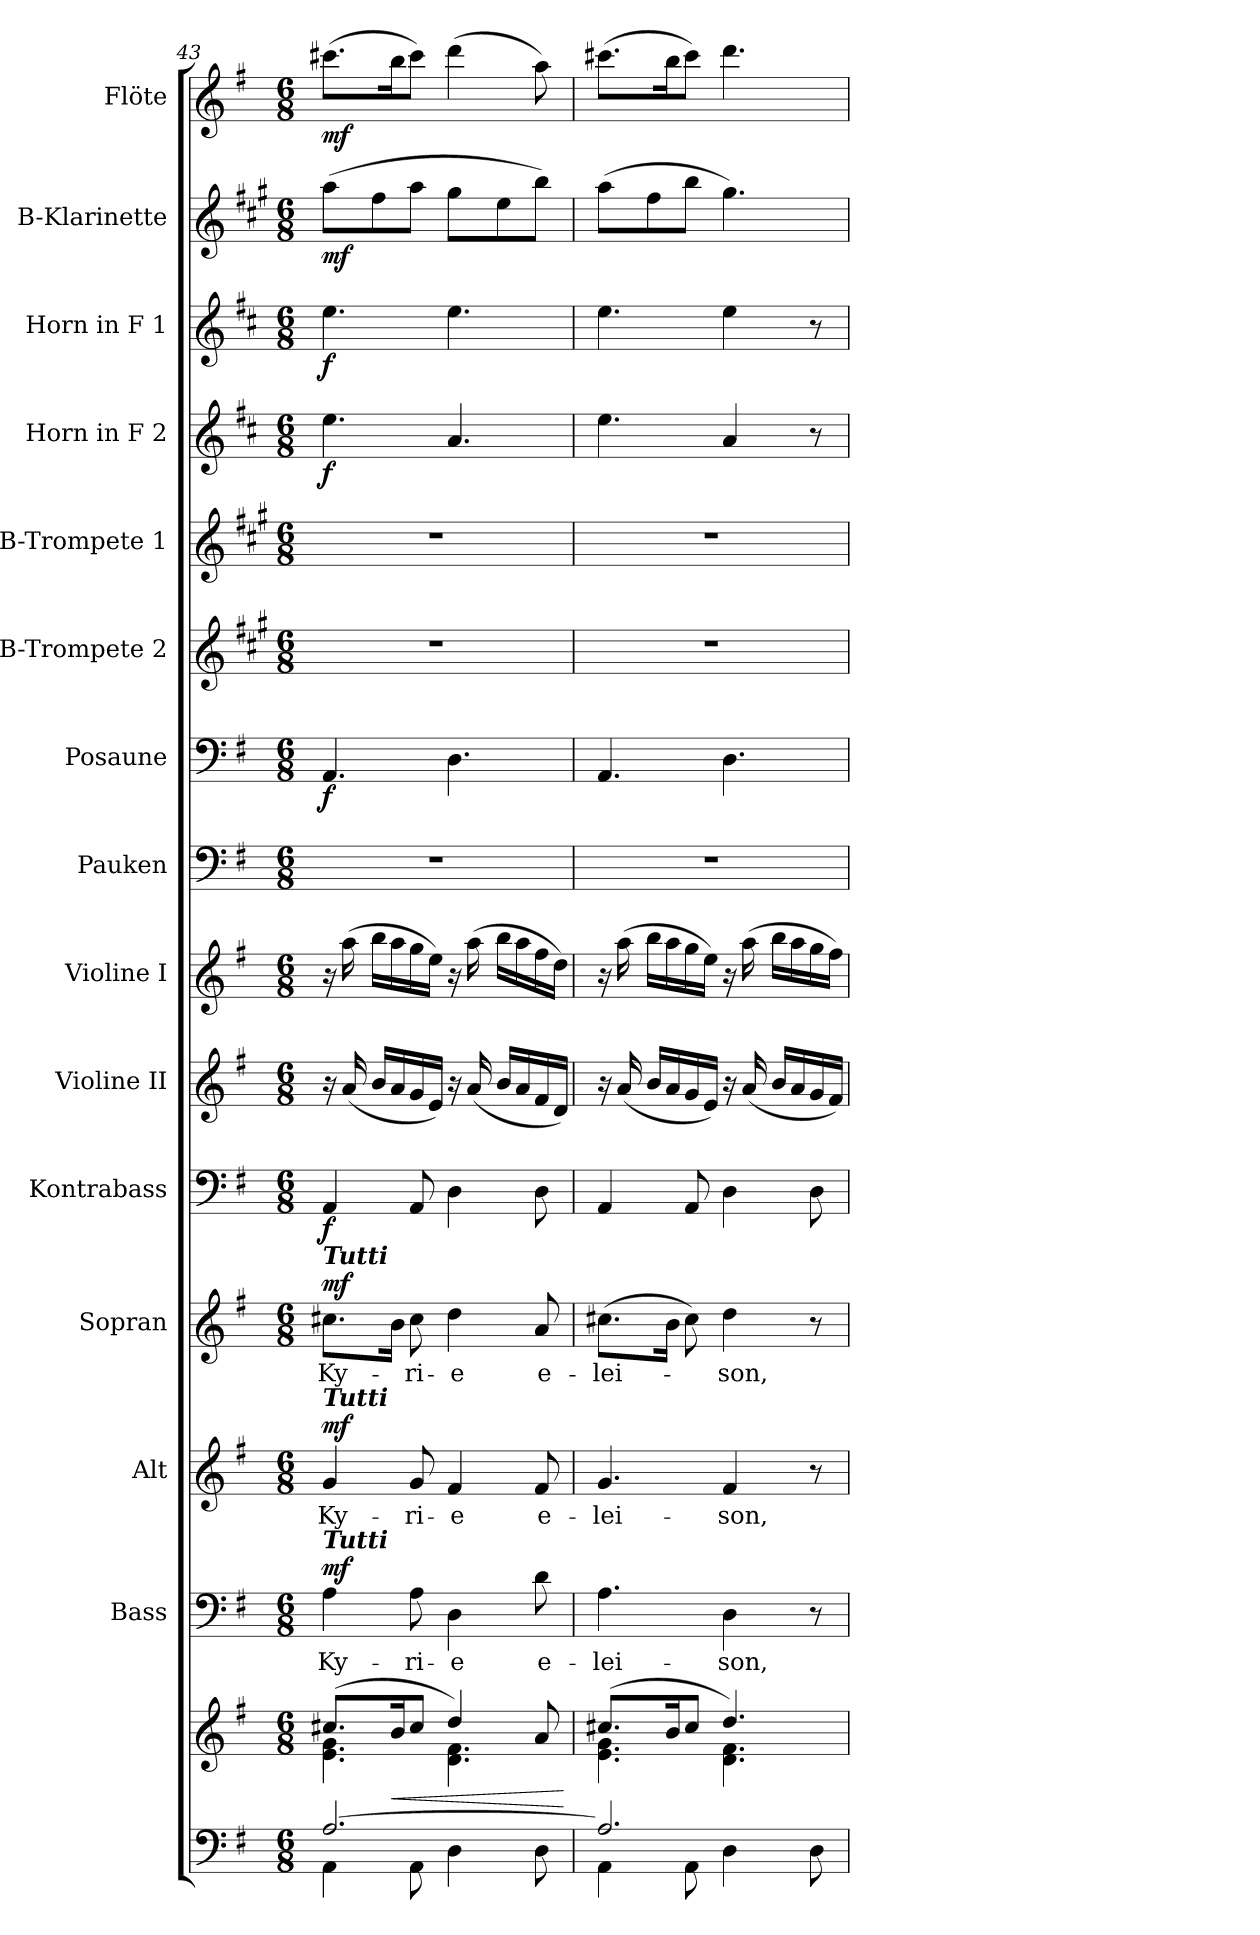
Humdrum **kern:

**kern	**kern	**dynam	**kern	**text	**dynam	**kern	**text	**dynam	**kern	**text	**dynam	**kern	**dynam	**kern	**kern	**kern	**kern	**dynam	**kern	**kern	**kern	**dynam	**kern	**dynam	**kern	**dynam	**kern	**dynam
*part15	*part15	*part15	*part14	*part14	*part14	*part13	*part13	*part13	*part12	*part12	*part12	*part11	*part11	*part10	*part9	*part8	*part7	*part7	*part6	*part5	*part4	*part4	*part3	*part3	*part2	*part2	*part1	*part1
*staff16	*staff15	*staff15/16	*staff14	*staff14	*staff14	*staff13	*staff13	*staff13	*staff12	*staff12	*staff12	*staff11	*staff11	*staff10	*staff9	*staff8	*staff7	*staff7	*staff6	*staff5	*staff4	*staff4	*staff3	*staff3	*staff2	*staff2	*staff1	*staff1
*	*	*	*I"Bass	*	*	*I"Alt	*	*	*I"Sopran	*	*	*I"Kontrabass	*	*I"Violine II	*I"Violine I	*I"Pauken	*I"Posaune	*	*I"B-Trompete 2	*I"B-Trompete 1	*I"Horn in F 2	*	*I"Horn in F 1	*	*I"B-Klarinette	*	*I"Flöte	*
*	*	*	*I'B.	*	*	*I'A.	*	*	*I'S.	*	*	*I'Kb.	*	*I'Vl. II	*I'Vl. I	*I'Pk.	*I'Pos.	*	*I'B Trp. 2	*I'B Trp. 1	*	*	*	*	*I'B Kl.	*	*I'Fl.	*
*clefF4	*clefG2	*	*clefF4	*	*	*clefG2	*	*	*clefG2	*	*	*clefF4	*	*clefG2	*clefG2	*clefF4	*clefF4	*	*clefG2	*clefG2	*clefG2	*	*clefG2	*	*clefG2	*	*clefG2	*
*	*	*	*	*	*	*	*	*	*	*	*	*ITrd7c12	*	*	*	*	*	*	*ITrd1c2	*ITrd1c2	*ITrd4c7	*	*ITrd4c7	*	*ITrd1c2	*	*	*
*k[f#]	*k[f#]	*	*k[f#]	*	*	*k[f#]	*	*	*k[f#]	*	*	*k[f#]	*	*k[f#]	*k[f#]	*k[f#]	*k[f#]	*	*k[f#]	*k[f#]	*k[f#]	*	*k[f#]	*	*k[f#]	*	*k[f#]	*
*G:	*G:	*	*G:	*	*	*G:	*	*	*G:	*	*	*G:	*	*G:	*G:	*G:	*G:	*	*G:	*G:	*G:	*	*G:	*	*G:	*	*G:	*
*M6/8	*M6/8	*	*M6/8	*	*	*M6/8	*	*	*M6/8	*	*	*M6/8	*	*M6/8	*M6/8	*M6/8	*M6/8	*	*M6/8	*M6/8	*M6/8	*	*M6/8	*	*M6/8	*	*M6/8	*
=43	=43	=43	=43	=43	=43	=43	=43	=43	=43	=43	=43	=43	=43	=43	=43	=43	=43	=43	=43	=43	=43	=43	=43	=43	=43	=43	=43	=43
*^	*^	*	*	*	*	*	*	*	*	*	*	*	*	*	*	*	*	*	*	*	*	*	*	*	*	*	*	*
!	!	!	!	!	!	!	!	!	!	!	!LO:TX:a:Bi:t=Tutti	!	!	!	!	!	!	!	!	!	!	!	!	!	!	!	!	!	!	!
!	!	!	!	!	!	!	!	!LO:TX:a:Bi:t=Tutti	!	!	!	!	!	!	!	!	!	!	!	!	!	!	!	!	!	!	!	!	!	!
!	!	!	!	!	!LO:TX:a:Bi:t=Tutti	!	!	!	!	!	!	!	!	!	!	!	!	!	!	!	!	!	!	!	!	!	!	!	!	!
!	!	!	!	!	!	!LO:LY:b	!LO:DY:a	!	!LO:LY:b	!LO:DY:a	!	!LO:LY:b	!LO:DY:a	!	!LO:DY:b	!	!	!	!	!LO:DY:b	!	!	!	!LO:DY:b	!	!LO:DY:b	!	!LO:DY:b	!	!LO:DY:b
[>2.A/	4AA\	(>8.cc#X/L	4.e\ 4.g\	.	4A\	Ky-	mf	4g/	Ky-	mf	8.cc#X\L	Ky-	mf	4AAA/	f	16r	16r	2.r	4.AA/	f	2.r	2.r	4.a\	f	4.a\	f	(>8gg\L	mf	(>8.ccc#X\L	mf
.	.	.	.	.	.	.	.	.	.	.	.	.	.	.	.	(<16a/	(>16aa\	.	.	.	.	.	.	.	.	.	.	.	.	.
.	.	.	.	.	.	.	.	.	.	.	.	.	.	.	.	16b/LL	16bb\LL	.	.	.	.	.	.	.	.	.	8ee\	.	.	.
!	!	!	!	!LO:HP:b	!	!	!	!	!	!	!	!	!	!	!	!	!	!	!	!	!	!	!	!	!	!	!	!	!	!
.	.	16b/k	.	<	.	.	.	.	.	.	16b\Jk	.	.	.	.	16a/	16aa\	.	.	.	.	.	.	.	.	.	.	.	16bb\k	.
!	!	!	!	!	!	!LO:LY:b	!	!	!LO:LY:b	!	!	!LO:LY:b	!	!	!	!	!	!	!	!	!	!	!	!	!	!	!	!	!	!
.	8AA\	8cc#/J	.	.	8A\	-ri-	.	8g/	-ri-	.	8cc#\	-ri-	.	8AAA/	.	16g/	16gg\	.	.	.	.	.	.	.	.	.	8gg\J	.	8ccc#\J)	.
.	.	.	.	.	.	.	.	.	.	.	.	.	.	.	.	16e/JJ)	16ee\JJ)	.	.	.	.	.	.	.	.	.	.	.	.	.
!	!	!	!	!	!	!LO:LY:b	!	!	!LO:LY:b	!	!	!LO:LY:b	!	!	!	!	!	!	!	!	!	!	!	!	!	!	!	!	!	!
.	4D\	4dd/)	4.d\ 4.f#\	.	4D\	-e	.	4f#/	-e	.	4dd\	-e	.	4DD\	.	16r	16r	.	4.D\	.	.	.	4.d/	.	4.a\	.	8ff#\L	.	(>4ddd\	.
.	.	.	.	.	.	.	.	.	.	.	.	.	.	.	.	(<16a/	(>16aa\	.	.	.	.	.	.	.	.	.	.	.	.	.
.	.	.	.	.	.	.	.	.	.	.	.	.	.	.	.	16b/LL	16bb\LL	.	.	.	.	.	.	.	.	.	8dd\	.	.	.
.	.	.	.	.	.	.	.	.	.	.	.	.	.	.	.	16a/	16aa\	.	.	.	.	.	.	.	.	.	.	.	.	.
!	!	!	!	!	!	!LO:LY:b	!	!	!LO:LY:b	!	!	!LO:LY:b	!	!	!	!	!	!	!	!	!	!	!	!	!	!	!	!	!	!
.	8D\	8a/	.	.	8d\	e-	.	8f#/	e-	.	8a/	e-	.	8DD\	.	16f#/	16ff#\	.	.	.	.	.	.	.	.	.	8aa\J)	.	8aa\)	.
.	.	.	.	.	.	.	.	.	.	.	.	.	.	.	.	16d/JJ)	16dd\JJ)	.	.	.	.	.	.	.	.	.	.	.	.	.
*v	*v	*	*	*	*	*	*	*	*	*	*	*	*	*	*	*	*	*	*	*	*	*	*	*	*	*	*	*	*	*
*	*v	*v	*	*	*	*	*	*	*	*	*	*	*	*	*	*	*	*	*	*	*	*	*	*	*	*	*	*	*
.	.	[	.	.	.	.	.	.	.	.	.	.	.	.	.	.	.	.	.	.	.	.	.	.	.	.	.	.
=44	=44	=44	=44	=44	=44	=44	=44	=44	=44	=44	=44	=44	=44	=44	=44	=44	=44	=44	=44	=44	=44	=44	=44	=44	=44	=44	=44	=44
*^	*^	*	*	*	*	*	*	*	*	*	*	*	*	*	*	*	*	*	*	*	*	*	*	*	*	*	*	*
!	!	!	!	!	!	!LO:LY:b	!	!	!LO:LY:b	!	!	!LO:LY:b	!	!	!	!	!	!	!	!	!	!	!	!	!	!	!	!	!	!
2.A/]	4AA\	(>8.cc#X/L	4.e\ 4.g\	.	4.A\	-lei-	.	4.g/	-lei-	.	(>8.cc#X\L	-lei-	.	4AAA/	.	16r	16r	2.r	4.AA/	.	2.r	2.r	4.a\	.	4.a\	.	(>8gg\L	.	(>8.ccc#X\L	.
.	.	.	.	.	.	.	.	.	.	.	.	.	.	.	.	(<16a/	(>16aa\	.	.	.	.	.	.	.	.	.	.	.	.	.
.	.	.	.	.	.	.	.	.	.	.	.	.	.	.	.	16b/LL	16bb\LL	.	.	.	.	.	.	.	.	.	8ee\	.	.	.
.	.	16b/k	.	.	.	.	.	.	.	.	16b\Jk	.	.	.	.	16a/	16aa\	.	.	.	.	.	.	.	.	.	.	.	16bb\k	.
.	8AA\	8cc#/J	.	.	.	.	.	.	.	.	8cc#\)	.	.	8AAA/	.	16g/	16gg\	.	.	.	.	.	.	.	.	.	8aa\J	.	8ccc#\J)	.
.	.	.	.	.	.	.	.	.	.	.	.	.	.	.	.	16e/JJ)	16ee\JJ)	.	.	.	.	.	.	.	.	.	.	.	.	.
!	!	!	!	!	!	!LO:LY:b	!	!	!LO:LY:b	!	!	!LO:LY:b	!	!	!	!	!	!	!	!	!	!	!	!	!	!	!	!	!	!
.	4D\	4.dd/)	4.d\ 4.f#\	.	4D\	-son,	.	4f#/	-son,	.	4dd\	-son,	.	4DD\	.	16r	16r	.	4.D\	.	.	.	4d/	.	4a\	.	4.ff#\)	.	4.ddd\	.
.	.	.	.	.	.	.	.	.	.	.	.	.	.	.	.	(<16a/	(>16aa\	.	.	.	.	.	.	.	.	.	.	.	.	.
.	.	.	.	.	.	.	.	.	.	.	.	.	.	.	.	16b/LL	16bb\LL	.	.	.	.	.	.	.	.	.	.	.	.	.
.	.	.	.	.	.	.	.	.	.	.	.	.	.	.	.	16a/	16aa\	.	.	.	.	.	.	.	.	.	.	.	.	.
.	8D\	.	.	.	8r	.	.	8r	.	.	8r	.	.	8DD\	.	16g/	16gg\	.	.	.	.	.	8r	.	8r	.	.	.	.	.
.	.	.	.	.	.	.	.	.	.	.	.	.	.	.	.	16f#/JJ)	16ff#\JJ)	.	.	.	.	.	.	.	.	.	.	.	.	.
*v	*v	*	*	*	*	*	*	*	*	*	*	*	*	*	*	*	*	*	*	*	*	*	*	*	*	*	*	*	*	*
*	*v	*v	*	*	*	*	*	*	*	*	*	*	*	*	*	*	*	*	*	*	*	*	*	*	*	*	*	*	*
=	=	=	=	=	=	=	=	=	=	=	=	=	=	=	=	=	=	=	=	=	=	=	=	=	=	=	=	=
*-	*-	*-	*-	*-	*-	*-	*-	*-	*-	*-	*-	*-	*-	*-	*-	*-	*-	*-	*-	*-	*-	*-	*-	*-	*-	*-	*-	*-
